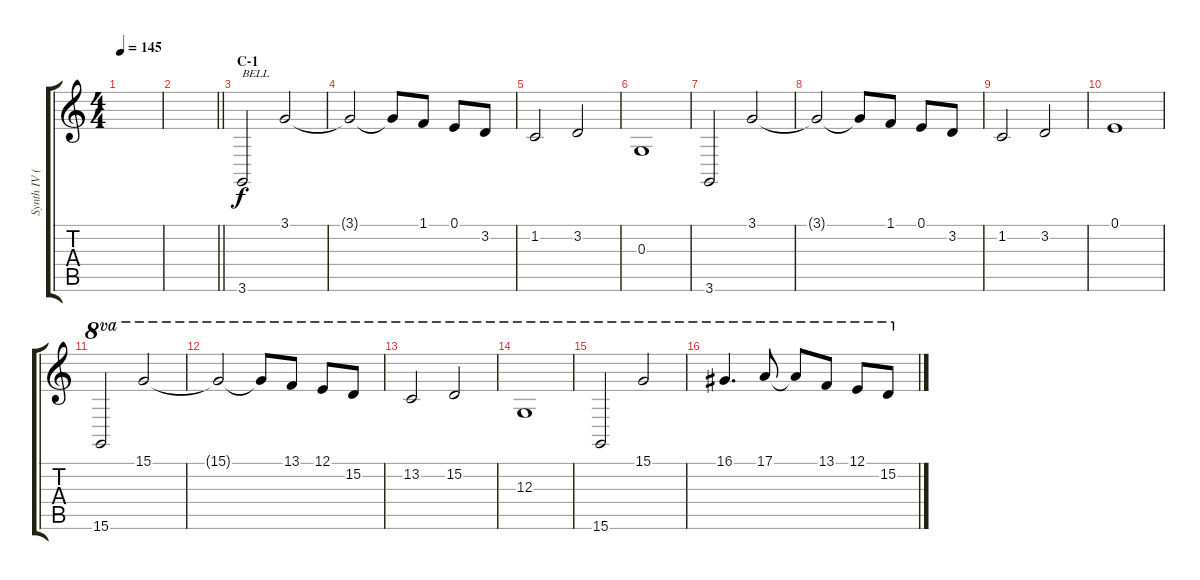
\track ("Synth IV (Kotobuki Tsumugi)" "Synth IV (") {instrument tubularbells}
\staff {score tabs}
\tuning (E4 B3 G3 D3 A2 E2) {hide}
\ts (4 4)
\tempo 145
\clef g2
\ks c
|
\barLineRight lightlight
|
\section ("" "C-1")
3.6.2{txt "BELL"} 3.1.2 |
3.1{t}.2 3.1{t}.8 1.1.8 0.1.8 3.2.8 |
1.2.2 3.2.2 |
0.3.1 |
3.6.2 3.1.2 |
3.1{t}.2 3.1{t}.8 1.1.8 0.1.8 3.2.8 |
1.2.2 3.2.2 |
0.1.1 |
15.6.2{ot 8va} 15.1.2{ot 8va} |
15.1{t}.2{ot 8va} 15.1{t}.8{ot 8va} 13.1.8{ot 8va} 12.1.8{ot 8va} 15.2.8{ot 8va} |
13.2.2{ot 8va} 15.2.2{ot 8va} |
12.3.1{ot 8va} |
15.6.2{ot 8va} 15.1.2{ot 8va} |
16.1.4{d ot 8va} 17.1.8{ot 8va} 17.1{t}.8{ot 8va} 13.1.8{ot 8va} 12.1.8{ot 8va} 15.2.8{ot 8va}
